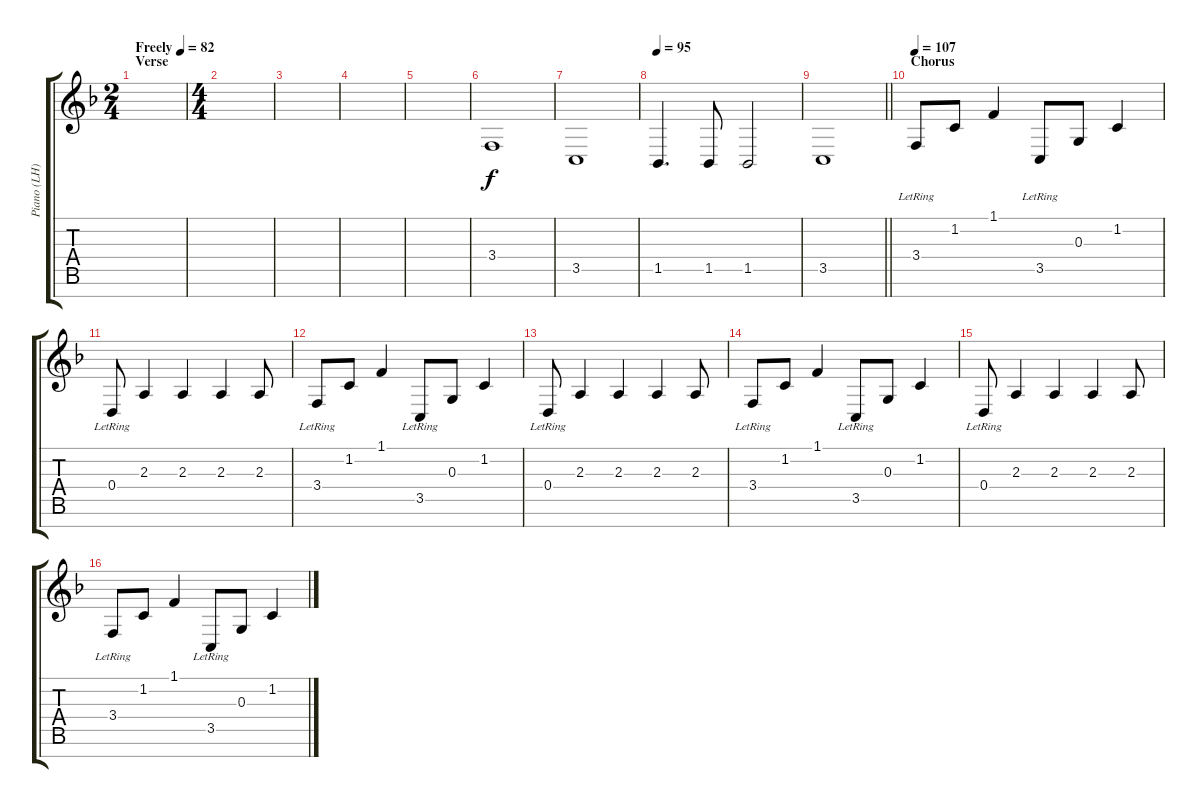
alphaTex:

\track ("Piano (LH)" "Piano (LH)") {instrument acousticgrandpiano}
\staff {score tabs}
\tuning (E4 B3 G3 D3 A2 E2 B1) {hide}
\ts (2 4)
\section ("" "Verse")
\tempo (82 "Freely")
\clef g2
\ks f
|
\ts (4 4)
|
|
|
|
3.4.1 |
3.5.1 |
\tempo 95
1.5.4{d} 1.5.8 1.5.2 |
\barLineRight lightlight
3.5.1 |
\section ("" "Chorus")
\tempo 107
3.4{lr}.8 1.2.8 1.1.4 3.5{lr}.8 0.3.8 1.2.4 |
0.4{lr}.8 2.3.4 2.3.4 2.3.4 2.3.8 |
3.4{lr}.8 1.2.8 1.1.4 3.5{lr}.8 0.3.8 1.2.4 |
0.4{lr}.8 2.3.4 2.3.4 2.3.4 2.3.8 |
3.4{lr}.8 1.2.8 1.1.4 3.5{lr}.8 0.3.8 1.2.4 |
0.4{lr}.8 2.3.4 2.3.4 2.3.4 2.3.8 |
3.4{lr}.8 1.2.8 1.1.4 3.5{lr}.8 0.3.8 1.2.4
